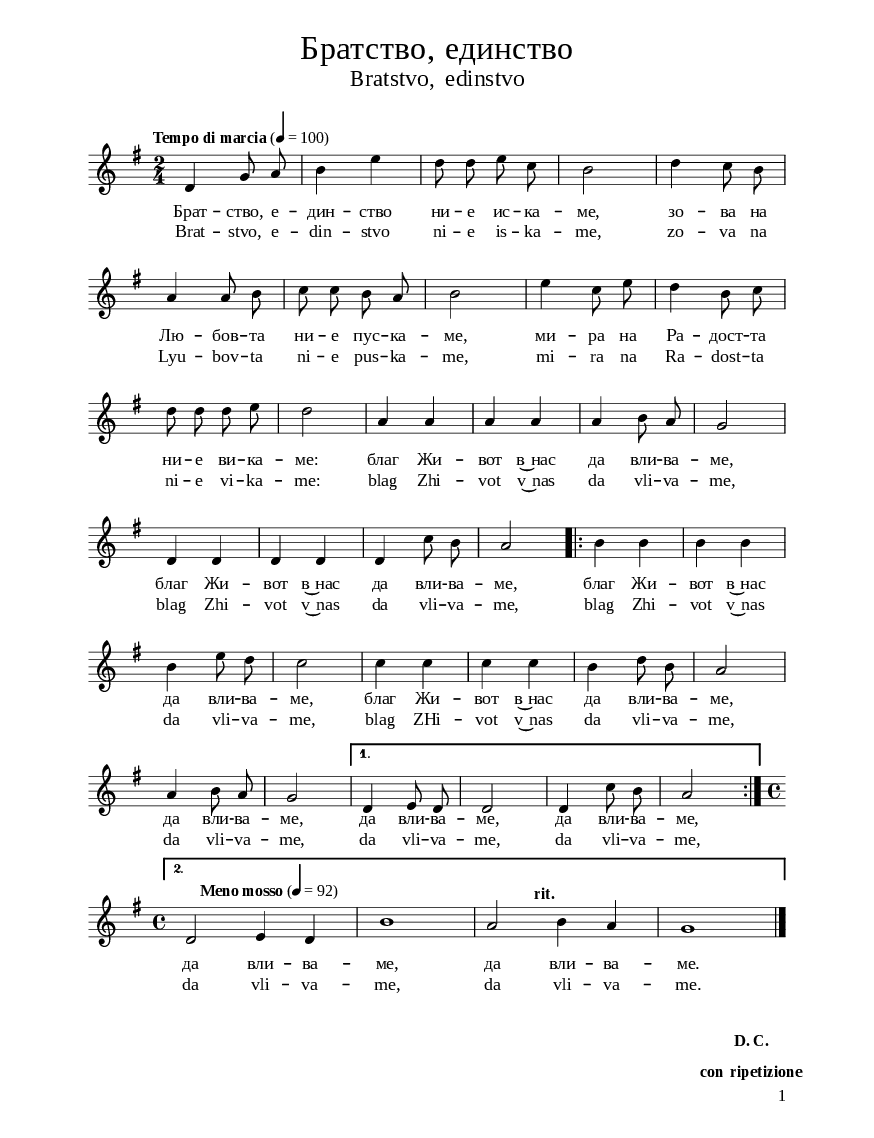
\version "2.18.2"

\paper {
  #(set-paper-size "a5")
}

\bookpart {
\paper {
  print-all-headers = ##t
  print-page-number = ##t
  print-first-page-number = ##t

  % put page numbers on the bottom
  oddHeaderMarkup = \markup ""
  evenHeaderMarkup = \markup ""
  oddFooterMarkup = \markup
    \fill-line {
      ""
      \on-the-fly #print-page-number-check-first \fromproperty #'page:page-number-string
    }
  evenFooterMarkup = \markup
    \fill-line {
      \on-the-fly #print-page-number-check-first \fromproperty #'page:page-number-string
      ""
    }

  left-margin = 1.5\cm
  right-margin = 1.5\cm
  top-margin = 1.6\cm
  bottom-margin = 1.2\cm
  ragged-bottom = ##t % do not spread the staves to fill the whole vertical space

  % change lyrics and titles font (affects notes also)
  fonts =
    #(make-pango-font-tree
     "Times New Roman"
     "DejaVu Sans"
     "DejaVu Sans Mono"
     (/ (* staff-height pt) 3.6))

  % change distance between staves
  system-system-spacing =
    #'((basic-distance . 12)
       (minimum-distance . 6)
       (padding . 1)
       (stretchability . 12))
}

\header {
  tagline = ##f
}

\score{
  \layout { 
    indent = 0.0\cm % remove first line indentation
    ragged-last = ##f % do not spread last line to fill the whole space
    \context {
      \Score
      \omit BarNumber %remove bar numbers
    } % context

    \context { % change staff size
      \Staff
      fontSize = #+0 % affects notes size only
      \override StaffSymbol #'staff-space = #(magstep -3)
      \override StaffSymbol #'thickness = #0.5
      \override BarLine #'hair-thickness = #1
      %\override StaffSymbol #'ledger-line-thickness = #'(0 . 0)
    }

    \context { % adjust space between staff and lyrics and between the two lyric lines
      \Lyrics
      \override VerticalAxisGroup.nonstaff-relatedstaff-spacing = #'((basic-distance . 4.5))
      \override VerticalAxisGroup.nonstaff-nonstaff-spacing = #'((minimum-distance . 2))
    }
  } % layout

   \new Voice \absolute  {
    \clef treble
    \key g \major
    \time 2/4 \tempo "Tempo di marcia" 4 = 100
    \autoBeamOff
 
    d'4 g'8 a'8 | b'4 e''4 | d''8 d''8 e''8 c''8 | b'2| d''4 c''8 b'8 | \break
    a'4 a'8 b'8 | c''8 c''8 b'8  a'8| b'2 | e''4 c''8 e''8 | d''4 b'8 c''8 | \break
    d''8 d''8 d''8 e''8 | d''2 | a'4 a'4 | a'4 a'4 | a'4 b'8 a'8 | g'2 | \break
    d'4 d'4 | d'4 d'4 | d'4 c''8 b'8 | a'2 \repeat volta 2 { b'4 b'4 | b'4 b'4 | \break
    b'4 e''8 d''8 | c''2 | c''4 c''4|c''4 c''4| b'4 d''8 b'8 |a'2 |\break
    a'4 b'8 a'8 | g'2|} 
    \alternative { 
      { d'4 e'8 d'8 | d'2 | d'4 c''8 b'8| a'2 } 
      { \time 4/4 \break
         \override Score.MetronomeMark #'outside-staff-priority = #599
         \override Score.MetronomeMark.X-extent=#'(-4.5 . 0)
         \tempo "Meno mosso" 4 = 92
         d'2 e'4 d'4 | b'1 | \tempo "rit." a'2 b'4 a'4 | g'1| \bar "|." \break } 
    }
  }
  
  
  
 \addlyrics {
    Брат -- ство, е -- дин -- ство ни -- е ис -- ка -- ме, 
    зо -- ва на Лю -- бов -- та ни -- е пус -- ка -- ме, ми -- ра на Ра -- дост -- та
    ни -- е ви -- ка -- ме: благ Жи -- вот в~нас да вли -- ва -- ме,
    благ Жи -- вот в~нас да вли -- ва -- ме, благ Жи -- вот в~нас
    да вли -- ва -- ме, благ Жи -- вот в~нас да вли -- ва -- ме,
    да вли -- ва -- ме, да вли -- ва -- ме, да вли -- ва -- ме,
    да вли -- ва -- ме, да вли -- ва -- ме. 
  }

  \addlyrics {
    Brat -- stvo, e -- din -- stvo ni -- e is -- ka -- me, 
    zo -- va na Lyu -- bov -- ta ni -- e pus -- ka -- me, mi -- ra na Ra -- dost -- ta
    ni -- e vi -- ka -- me: blag Zhi -- vot v~nas da vli -- va -- me,
    blag Zhi -- vot v~nas da vli -- va -- me, blag Zhi -- vot v~nas
    da vli -- va -- me, blag ZHi -- vot v~nas da vli -- va -- me,
    da vli -- va -- me, da vli -- va -- me, da vli -- va -- me,
    da vli -- va -- me, da vli -- va -- me. 
  }
  
  \header {
    title = \markup \column \normal-text \fontsize #2.5 {
              \center-align
              \line { Братство, единство }
              \vspace #-0.6
              \center-align
              \line \fontsize #-3 {Bratstvo, edinstvo }
              \vspace #-0.8
              \center-align
              \line \fontsize #-3 { " " }
            }
  }
  
  
  
  \midi{}

} % score

\markup \halign #-13 { 
    \column  { 
      \line  \halign #-3 { 
        \bold  { "D. C." }
      }
      \line  { 
        \bold { con ripetizione }
      }
    }
  } 



\pageBreak

% include foreign translation(s) of the song
\version "2.18.2"

\markup \fill-line { \fontsize #6 "Brüderlichkeit, Einheit" }
\markup \null
\markup \null
\markup \fontsize #+2.5 {
    \hspace #10
    \override #'(baseline-skip . 2)
    
        \column {
     \line { " " }      
      \line {  1. Wir wollen Brüderlichkeit und Einheit, }
      \line {   "   "Wir senden den Ruf der Liebe aus, }  
      \line {   "   " Die Welt der Freude rufen wir: }
      \line {   "   " auf dass wir das gute Leben in uns
ergießen! } 

      
      \line { " " }
      \line {   2. Auf dass wir das gute Leben in uns ergießen, (3) }
      \line {   "   "ergießen, ergießen, ergießen, }  
      \line {   "   " Auf das wir das gute Leben in uns ergießen, (2) }
      \line {   "   " ergießen, ergießen, ergießen. } 
      
       
    }
    
    
}
    


} % bookpart
